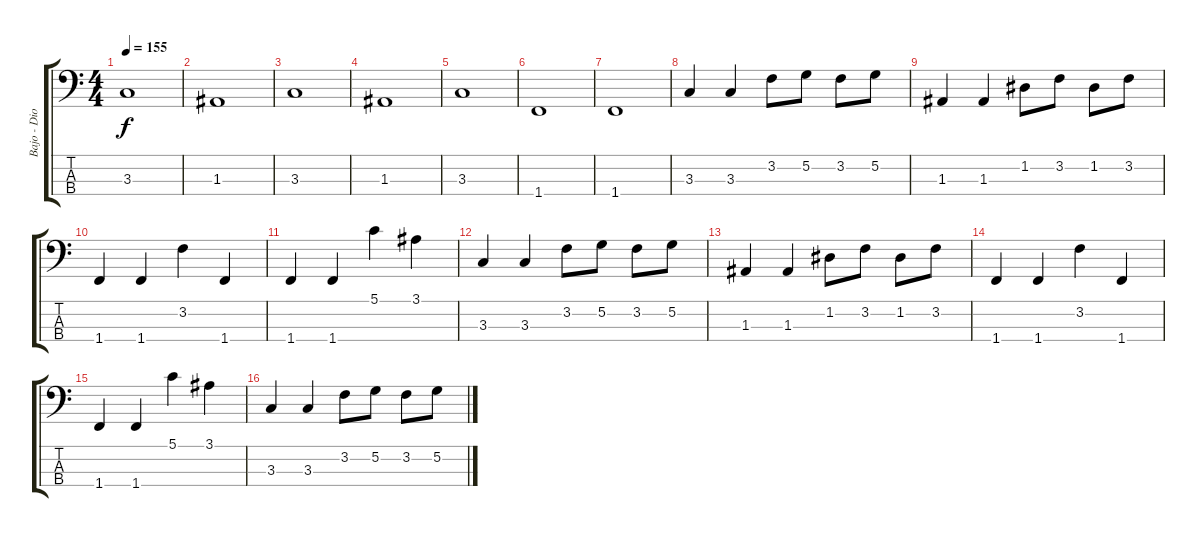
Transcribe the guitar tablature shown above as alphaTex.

\track ("Bajo - Dios" "Bajo - Dio") {instrument electricbassfinger}
\staff {score tabs}
\tuning (G2 D2 A1 E1) {hide}
\ts (4 4)
\tempo 155
\clef f4
\ks c
3.3.1{dy f} |
1.3.1 |
3.3.1 |
1.3.1 |
3.3.1 |
1.4.1 |
1.4.1 |
3.3.4 3.3.4 3.2.8 5.2.8 3.2.8 5.2.8 |
1.3.4 1.3.4 1.2.8 3.2.8 1.2.8 3.2.8 |
1.4.4 1.4.4 3.2.4 1.4.4 |
1.4.4 1.4.4 5.1.4 3.1.4 |
3.3.4 3.3.4 3.2.8 5.2.8 3.2.8 5.2.8 |
1.3.4 1.3.4 1.2.8 3.2.8 1.2.8 3.2.8 |
1.4.4 1.4.4 3.2.4 1.4.4 |
1.4.4 1.4.4 5.1.4 3.1.4 |
3.3.4 3.3.4 3.2.8 5.2.8 3.2.8 5.2.8
